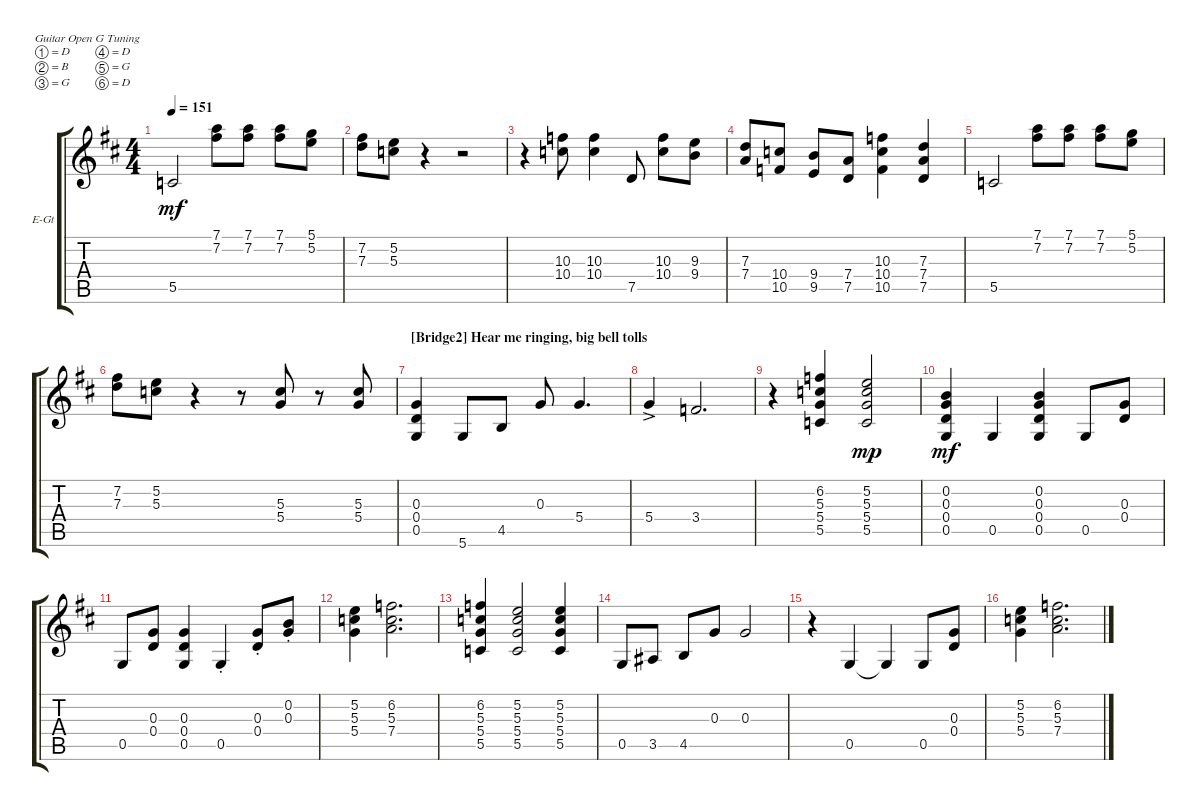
\bracketExtendMode groupsimilarinstruments
\firstSystemTrackNameOrientation horizontal
\otherSystemsTrackNameOrientation horizontal
\track ("Electric Guitar-Keith" "E-Gt") {instrument overdrivenguitar}
\staff {score tabs}
\tuning (D4 B3 G3 D3 G2 D2)
\ts (4 4)
\tempo 151
\clef g2
\ks d
5.5.2{dy mf} (7.2 7.1).8 (7.2 7.1).8 (7.2 7.1).8 (5.2 5.1).8 |
(7.3 7.2).8 (5.3 5.2).8 r.4 r.2 |
r.4 (10.4 10.3).8 (10.4 10.3).4 7.5.8 (10.4 10.3).8 (9.4 9.3).8 |
(7.4 7.3).8 (10.5 10.4).8 (9.5 9.4).8 (7.5 7.4).8 (10.5 10.4 10.3).4 (7.5 7.4 7.3).4 |
5.5.2 (7.2 7.1).8 (7.2 7.1).8 (7.2 7.1).8 (5.2 5.1).8 |
(7.3 7.2).8 (5.3 5.2).8 r.4 r.8 (5.4 5.3).8 r.8 (5.4 5.3).8 |
\section ("" "[Bridge2] Hear me ringing, big bell tolls")
(0.5 0.4 0.3).4 5.6.8 4.5.8 0.3.8 5.4.4{d} |
5.4{ac}.4 3.4.2{d} |
r.4 (5.5 5.4 5.3 6.2).4 (5.5 5.4 5.3 5.2).2{dy mp} |
(0.5 0.4 0.3 0.2).4{dy mf} 0.5.4 (0.5 0.4 0.3 0.2).4 0.5.8 (0.4 0.3).8 |
0.5.8 (0.4 0.3).8 (0.5 0.4 0.3).4 0.5{st}.4 (0.4{st} 0.3{st}).8 (0.3{st} 0.2{st}).8 |
(5.4 5.3 5.2).4 (7.4 5.3 6.2).2{d} |
(5.5 5.4 5.3 6.2).4 (5.5 5.4 5.3 5.2).2 (5.5 5.4 5.3 5.2).4 |
0.5.8 3.5.8 4.5.8 0.3.8 0.3.2 |
r.4 0.5.4 0.5{t}.4 0.5.8 (0.4 0.3).8 |
(5.4 5.3 5.2).4 (7.4 5.3 6.2).2{d}
